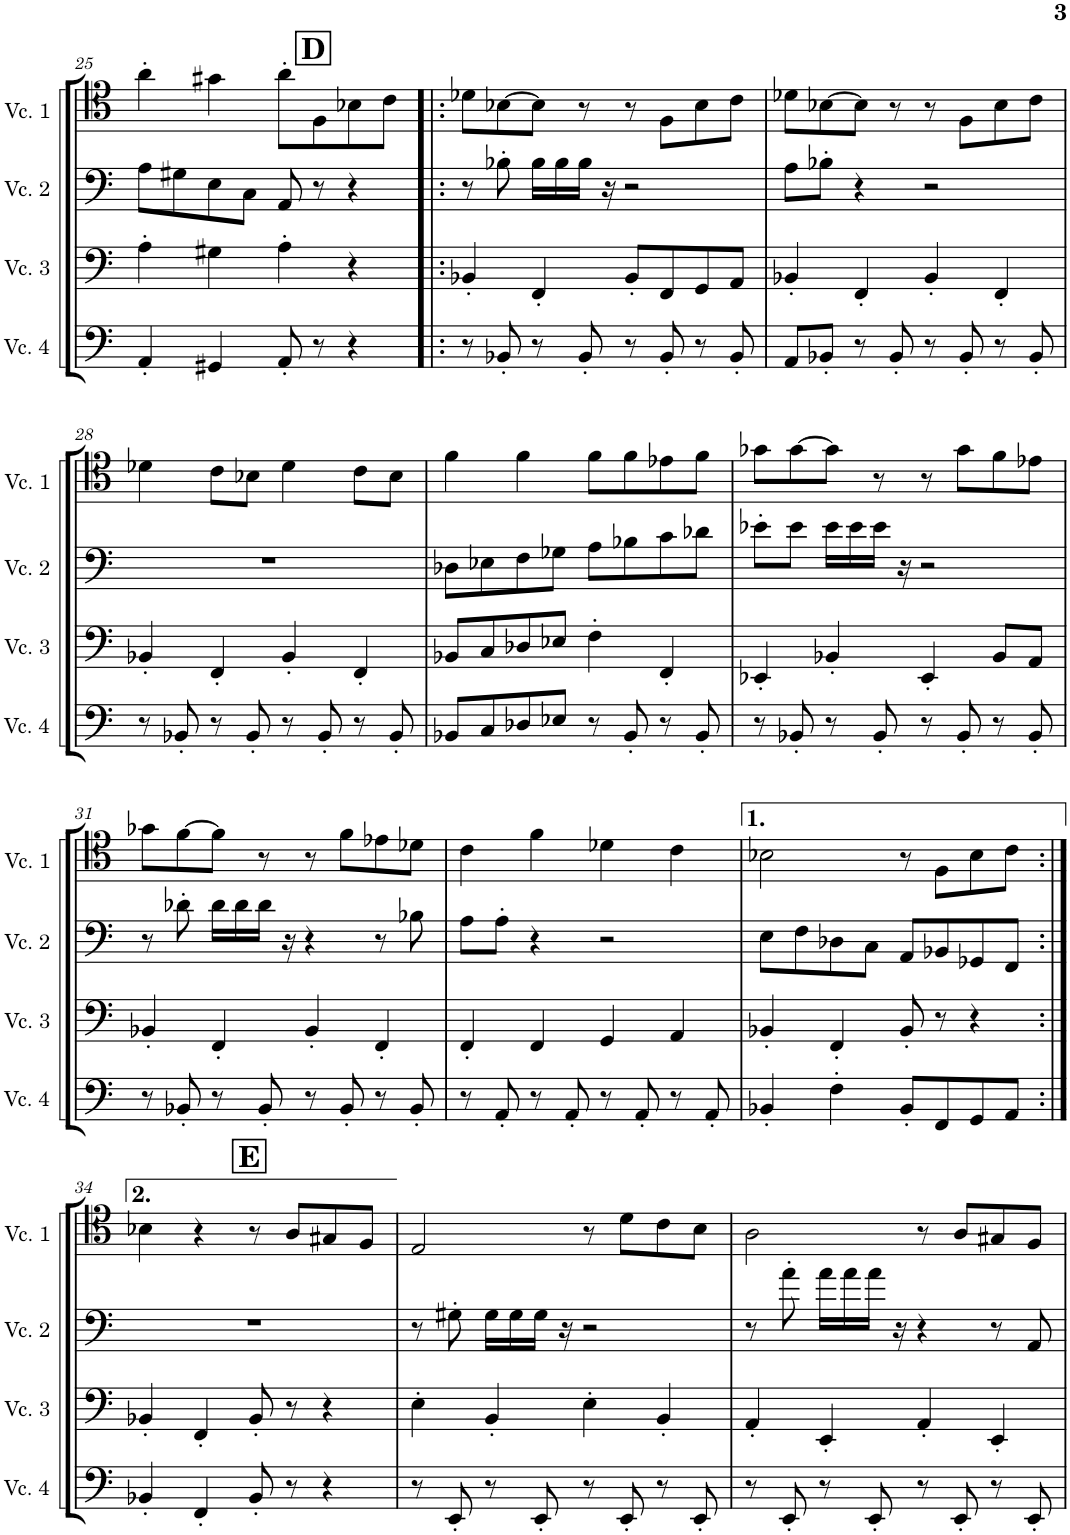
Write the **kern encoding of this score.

**kern	**kern	**kern	**kern
*part4	*part3	*part2	*part1
*staff4	*staff3	*staff2	*staff1
*I"Cello 4	*I"Cello 3	*I"Cello 2	*I"Cello 1
!!LO:PB:g=z
*clefF4	*clefF4	*clefF4	*clefC4
*k[]	*k[]	*k[]	*k[]
*M4/4	*M4/4	*M4/4	*M4/4
!!LO:REH:place=s1:a:B:cj:fs=14:t=D:qo=2.5
=25	=25	=25	=25
4AA'/	4A'\	8A\L	4a'\
.	.	8G#X\	.
4GG#X/	4G#X\	8E\	4g#X\
.	.	8C\J	.
8AA'/	4A'\	8AA/	8a'\L
8r	.	8r	8F\
4r	4r	4r	8B-X\
.	.	.	8c\J
=26!|:	=26!|:	=26!|:	=26!|:
8r	4BB-X'/	8r	8d-X\L
8BB-X'/	.	8B-X'\	[8B-X\
8r	4FF'/	16B-\LL	8B-\J]
.	.	16B-\	.
8BB-'/	.	16B-\JJ	8r
.	.	16r	.
8r	8BB-'/L	2r	8r
8BB-'/	8FF/	.	8F\L
8r	8GG/	.	8B-\
8BB-'/	8AA/J	.	8c\J
=27	=27	=27	=27
8AA/L	4BB-X'/	8A\L	8d-X\L
8BB-X'/J	.	8B-X'\J	[8B-X\
8r	4FF'/	4r	8B-\J]
8BB-'/	.	.	8r
8r	4BB-'/	2r	8r
8BB-'/	.	.	8F\L
8r	4FF'/	.	8B-\
8BB-'/	.	.	8c\J
!!LO:LB:g=z
=28	=28	=28	=28
8r	4BB-X'/	1r	4d-X\
8BB-X'/	.	.	.
8r	4FF'/	.	8c\L
8BB-'/	.	.	8B-X\J
8r	4BB-'/	.	4d-\
8BB-'/	.	.	.
8r	4FF'/	.	8c\L
8BB-'/	.	.	8B-\J
=29	=29	=29	=29
8BB-X/L	8BB-X/L	8D-X\L	4f\
8C/	8C/	8E-X\	.
8D-X/	8D-X/	8F\	4f\
8E-X/J	8E-X/J	8G-X\J	.
8r	4F'\	8A\L	8f\L
8BB-'/	.	8B-X\	8f\
8r	4FF'/	8c\	8e-X\
8BB-'/	.	8d-X\J	8f\J
=30	=30	=30	=30
8r	4EE-X'/	8e-X'\L	8g-X\L
8BB-X'/	.	8e-\J	[8g-\
8r	4BB-X'/	16e-\LL	8g-\J]
.	.	16e-\	.
8BB-'/	.	16e-\JJ	8r
.	.	16r	.
8r	4EE-'/	2r	8r
8BB-'/	.	.	8g-\L
8r	8BB-/L	.	8f\
8BB-'/	8AA/J	.	8e-X\J
!!LO:LB:g=z
=31	=31	=31	=31
8r	4BB-X'/	8r	8g-X\L
8BB-X'/	.	8d-X'\	[8f\
8r	4FF'/	16d-\LL	8f\J]
.	.	16d-\	.
8BB-'/	.	16d-\JJ	8r
.	.	16r	.
8r	4BB-'/	4r	8r
8BB-'/	.	.	8f\L
8r	4FF'/	8r	8e-X\
8BB-'/	.	8B-X\	8d-X\J
=32	=32	=32	=32
8r	4FF'/	8A\L	4c\
8AA'/	.	8A'\J	.
8r	4FF/	4r	4f\
8AA'/	.	.	.
8r	4GG/	2r	4d-X\
8AA'/	.	.	.
8r	4AA/	.	4c\
8AA'/	.	.	.
=33	=33	=33	=33
4BB-X'/	4BB-X'/	8E\L	2B-X\
.	.	8F\	.
4F'\	4FF'/	8D-X\	.
.	.	8C\J	.
8BB-'/L	8BB-'/	8AA/L	8r
8FF/	8r	8BB-X/	8F\L
8GG/	4r	8GG-X/	8B-\
8AA/J	.	8FF/J	8c\J
!!LO:LB:g=z
!!LO:REH:place=s1:a:B:cj:fs=14:t=E:qo=2
=34:|!	=34:|!	=34:|!	=34:|!
4BB-X'/	4BB-X'/	1r	4B-X\
4FF'/	4FF'/	.	4r
8BB-'/	8BB-'/	.	8r
8r	8r	.	8A/L
4r	4r	.	8G#X/
.	.	.	8F/J
=35	=35	=35	=35
8r	4E'\	8r	2E/
8EE'/	.	8G#X'\	.
8r	4BB'/	16G#\LL	.
.	.	16G#\	.
8EE'/	.	16G#\JJ	.
.	.	16r	.
8r	4E'\	2r	8r
8EE'/	.	.	8d\L
8r	4BB'/	.	8c\
8EE'/	.	.	8B\J
=36	=36	=36	=36
8r	4AA'/	8r	2A\
8EE'/	.	8a'\	.
8r	4EE'/	16a\LL	.
.	.	16a\	.
8EE'/	.	16a\JJ	.
.	.	16r	.
8r	4AA'/	4r	8r
8EE'/	.	.	8A/L
8r	4EE'/	8r	8G#X/
8EE'/	.	8AA/	8F/J
=	=	=	=
*-	*-	*-	*-
